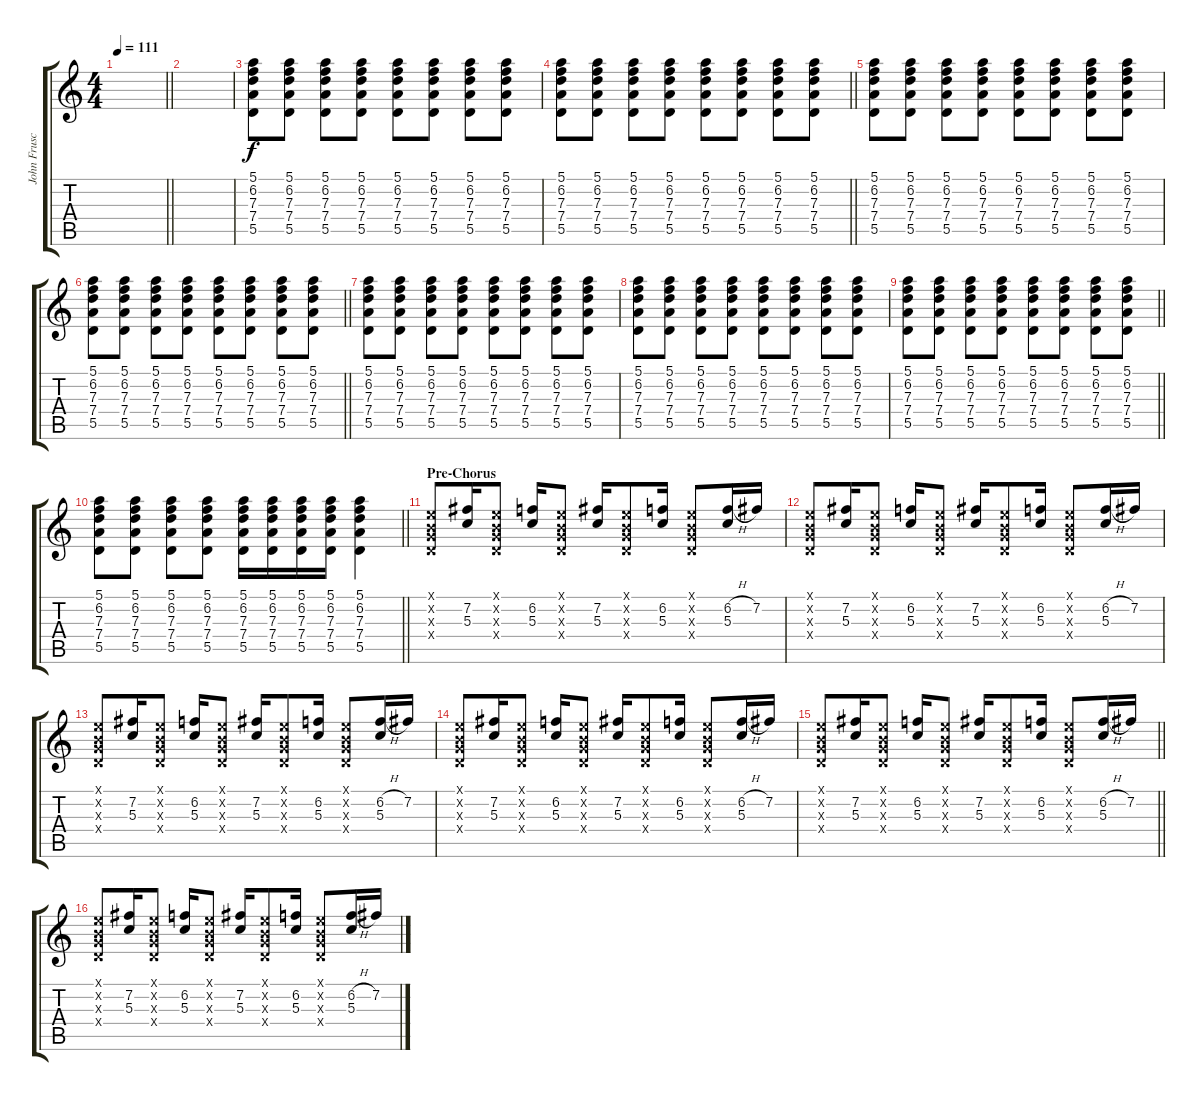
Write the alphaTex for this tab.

\track ("John Frusciante" "John Frusc") {instrument electricguitarjazz}
\staff {score tabs}
\tuning (E4 B3 G3 D3 A2 E2) {hide}
\ts (4 4)
\tempo 111
\clef g2
\barLineRight lightlight
\ks c
|
|
(5.1 6.2 7.3 7.4 5.5).8{volume 4} (5.1 6.2 7.3 7.4 5.5).8 (5.1 6.2 7.3 7.4 5.5).8 (5.1 6.2 7.3 7.4 5.5).8 (5.1 6.2 7.3 7.4 5.5).8 (5.1 6.2 7.3 7.4 5.5).8 (5.1 6.2 7.3 7.4 5.5).8 (5.1 6.2 7.3 7.4 5.5).8 |
\barLineRight lightlight
(5.1 6.2 7.3 7.4 5.5).8 (5.1 6.2 7.3 7.4 5.5).8 (5.1 6.2 7.3 7.4 5.5).8 (5.1 6.2 7.3 7.4 5.5).8 (5.1 6.2 7.3 7.4 5.5).8 (5.1 6.2 7.3 7.4 5.5).8 (5.1 6.2 7.3 7.4 5.5).8 (5.1 6.2 7.3 7.4 5.5).8 |
(5.1 6.2 7.3 7.4 5.5).8 (5.1 6.2 7.3 7.4 5.5).8 (5.1 6.2 7.3 7.4 5.5).8 (5.1 6.2 7.3 7.4 5.5).8 (5.1 6.2 7.3 7.4 5.5).8 (5.1 6.2 7.3 7.4 5.5).8 (5.1 6.2 7.3 7.4 5.5).8 (5.1 6.2 7.3 7.4 5.5).8 |
\barLineRight lightlight
(5.1 6.2 7.3 7.4 5.5).8{volume 6} (5.1 6.2 7.3 7.4 5.5).8 (5.1 6.2 7.3 7.4 5.5).8 (5.1 6.2 7.3 7.4 5.5).8 (5.1 6.2 7.3 7.4 5.5).8 (5.1 6.2 7.3 7.4 5.5).8 (5.1 6.2 7.3 7.4 5.5).8 (5.1 6.2 7.3 7.4 5.5).8 |
(5.1 6.2 7.3 7.4 5.5).8 (5.1 6.2 7.3 7.4 5.5).8 (5.1 6.2 7.3 7.4 5.5).8 (5.1 6.2 7.3 7.4 5.5).8 (5.1 6.2 7.3 7.4 5.5).8 (5.1 6.2 7.3 7.4 5.5).8 (5.1 6.2 7.3 7.4 5.5).8 (5.1 6.2 7.3 7.4 5.5).8 |
(5.1 6.2 7.3 7.4 5.5).8{volume 8} (5.1 6.2 7.3 7.4 5.5).8 (5.1 6.2 7.3 7.4 5.5).8 (5.1 6.2 7.3 7.4 5.5).8 (5.1 6.2 7.3 7.4 5.5).8 (5.1 6.2 7.3 7.4 5.5).8 (5.1 6.2 7.3 7.4 5.5).8 (5.1 6.2 7.3 7.4 5.5).8 |
\barLineRight lightlight
(5.1 6.2 7.3 7.4 5.5).8{volume 10} (5.1 6.2 7.3 7.4 5.5).8 (5.1 6.2 7.3 7.4 5.5).8 (5.1 6.2 7.3 7.4 5.5).8 (5.1 6.2 7.3 7.4 5.5).8 (5.1 6.2 7.3 7.4 5.5).8 (5.1 6.2 7.3 7.4 5.5).8 (5.1 6.2 7.3 7.4 5.5).8 |
\barLineRight lightlight
(5.1 6.2 7.3 7.4 5.5).8{volume 13} (5.1 6.2 7.3 7.4 5.5).8 (5.1 6.2 7.3 7.4 5.5).8 (5.1 6.2 7.3 7.4 5.5).8 (5.1 6.2 7.3 7.4 5.5).16{volume 16} (5.1 6.2 7.3 7.4 5.5).16 (5.1 6.2 7.3 7.4 5.5).16 (5.1 6.2 7.3 7.4 5.5).16 (5.1 6.2 7.3 7.4 5.5).4 |
\section ("" "Pre-Chorus")
(0.1{x} 0.2{x} 0.3{x} 0.4{x}).8 (7.2 5.3).16 (0.1{x} 0.2{x} 0.3{x} 0.4{x}).8 (6.2 5.3).16 (0.1{x} 0.2{x} 0.3{x} 0.4{x}).8 (7.2 5.3).16 (0.1{x} 0.2{x} 0.3{x} 0.4{x}).8 (6.2 5.3).16 (0.1{x} 0.2{x} 0.3{x} 0.4{x}).8 (6.2{h} 5.3).16 7.2.16 |
(0.1{x} 0.2{x} 0.3{x} 0.4{x}).8 (7.2 5.3).16 (0.1{x} 0.2{x} 0.3{x} 0.4{x}).8 (6.2 5.3).16 (0.1{x} 0.2{x} 0.3{x} 0.4{x}).8 (7.2 5.3).16 (0.1{x} 0.2{x} 0.3{x} 0.4{x}).8 (6.2 5.3).16 (0.1{x} 0.2{x} 0.3{x} 0.4{x}).8 (6.2{h} 5.3).16 7.2.16 |
(0.1{x} 0.2{x} 0.3{x} 0.4{x}).8 (7.2 5.3).16 (0.1{x} 0.2{x} 0.3{x} 0.4{x}).8 (6.2 5.3).16 (0.1{x} 0.2{x} 0.3{x} 0.4{x}).8 (7.2 5.3).16 (0.1{x} 0.2{x} 0.3{x} 0.4{x}).8 (6.2 5.3).16 (0.1{x} 0.2{x} 0.3{x} 0.4{x}).8 (6.2{h} 5.3).16 7.2.16 |
(0.1{x} 0.2{x} 0.3{x} 0.4{x}).8 (7.2 5.3).16 (0.1{x} 0.2{x} 0.3{x} 0.4{x}).8 (6.2 5.3).16 (0.1{x} 0.2{x} 0.3{x} 0.4{x}).8 (7.2 5.3).16 (0.1{x} 0.2{x} 0.3{x} 0.4{x}).8 (6.2 5.3).16 (0.1{x} 0.2{x} 0.3{x} 0.4{x}).8 (6.2{h} 5.3).16 7.2.16 |
\barLineRight lightlight
(0.1{x} 0.2{x} 0.3{x} 0.4{x}).8 (7.2 5.3).16 (0.1{x} 0.2{x} 0.3{x} 0.4{x}).8 (6.2 5.3).16 (0.1{x} 0.2{x} 0.3{x} 0.4{x}).8 (7.2 5.3).16 (0.1{x} 0.2{x} 0.3{x} 0.4{x}).8 (6.2 5.3).16 (0.1{x} 0.2{x} 0.3{x} 0.4{x}).8 (6.2{h} 5.3).16 7.2.16 |
(0.1{x} 0.2{x} 0.3{x} 0.4{x}).8 (7.2 5.3).16 (0.1{x} 0.2{x} 0.3{x} 0.4{x}).8 (6.2 5.3).16 (0.1{x} 0.2{x} 0.3{x} 0.4{x}).8 (7.2 5.3).16 (0.1{x} 0.2{x} 0.3{x} 0.4{x}).8 (6.2 5.3).16 (0.1{x} 0.2{x} 0.3{x} 0.4{x}).8 (6.2{h} 5.3).16 7.2.16
